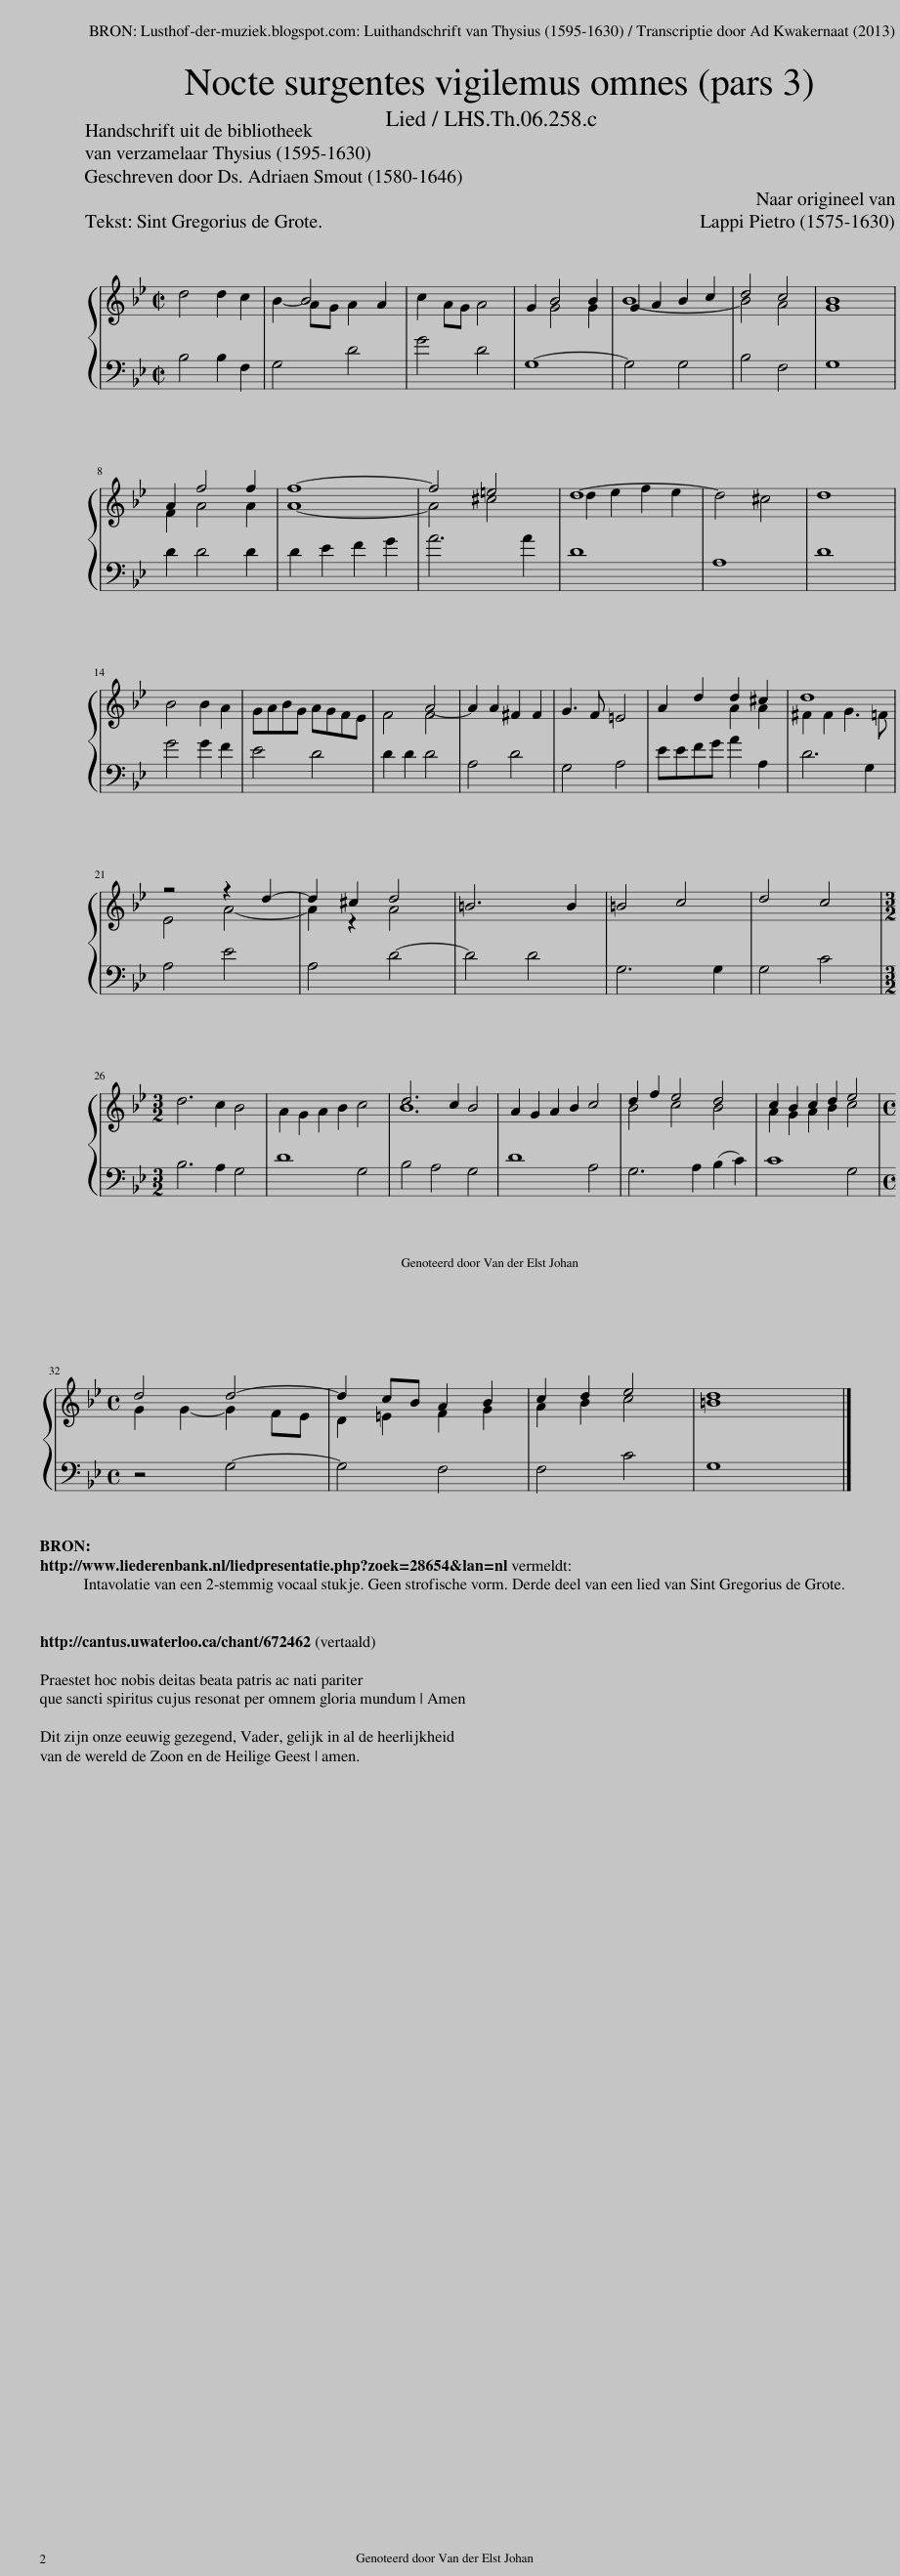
X:1
%%score { ( 1 3 ) | 2 }
L:1/8
M:2/2
I:linebreak $
K:Bb
U:s=!stemless!
V:1 treble
V:3 treble
V:2 bass
V:1
 d4 d2 c2 | B2- B4 A2 | c2 AG A4 | G2 B4 B2 | G2 A2 B2 c2 | %5
 d4 c4 | sB8 |$ A2 f4 f2 | f8- | f4 =e4 | %10
 d8- | d4 ^c4 | sd8 |$ B4 B2 A2 | GABG AGFE | %15
 F4 A4- | A2 A2 ^F2 F2 | G3 F =E4 | A2 d2 d2 ^c2 | d8 |$ %20
 z4 z2 d2- | d2 ^c2 d4 | =B6 B2 | =B4 c4 | d4 c4 |$ %25
[M:3/2] d6 c2 B4 | A2 G2 A2 B2 c4 | d6 c2 B4 | A2 G2 A2 B2 c4 | d2 f2 e4 d4 | %30
 c2 B2 c2 d2 e4 |$[M:4/4] d4 d4- | d2 cB A2 B2 | c2 d2 e4 | d8 |] %35
V:2
 B,4 B,2 F,2 | G,4 D4 | G4 D4 | sG,8- | G,4 G,4 | %5
 B,4 F,4 | sG,8 |$ D2 D4 D2 | D2 E2 F2 G2 | A6 A2 | %10
 sD8 | sA,8 | sD8 |$ G4 G2 F2 | E4 D4 | %15
 D2 D2 D4 | A,4 D4 | G,4 A,4 | EEFG A2 A,2 | D6 G,2 |$ %20
 A,4 E4 | A,4 D4- | D4 D4 | G,6 G,2 | G,4 C4 |$ %25
[M:3/2] B,6 A,2 G,4 | sD8 G,4 | B,4 A,4 G,4 | sD8 A,4 | G,6 A,2 (B,2 C2) | %30
 sC8 G,4 |$[M:4/4] z4 G,4- | G,4 F,4 | F,4 C4 | sG,8 |] %35
V:3
 x8 | x2 AG A2 x2 | x8 | x2 G4 G2 | B8- | %5
 B4 A4 | G8 |$ F2 A4 A2 | A8- | A4 ^c4 | %10
 d2 e2 f2 e2 | x8 | x8 |$ x8 | x8 | %15
 x4 F4 | x8 | x8 | x4 A2 A2 | ^F2 F2 G3 =F |$ %20
 E4 A4- | A2 z2 A4 | x8 | x8 | x8 |$ %25
[M:3/2] x12 | x12 | B12 | x12 | B4 c4 B4 | %30
 A2 G2 A2 B2 c4 |$[M:4/4] G2 G2- G2 FE | D2 =E2 F2 G2 | A2 B2 c4 | =B8 |] %35
